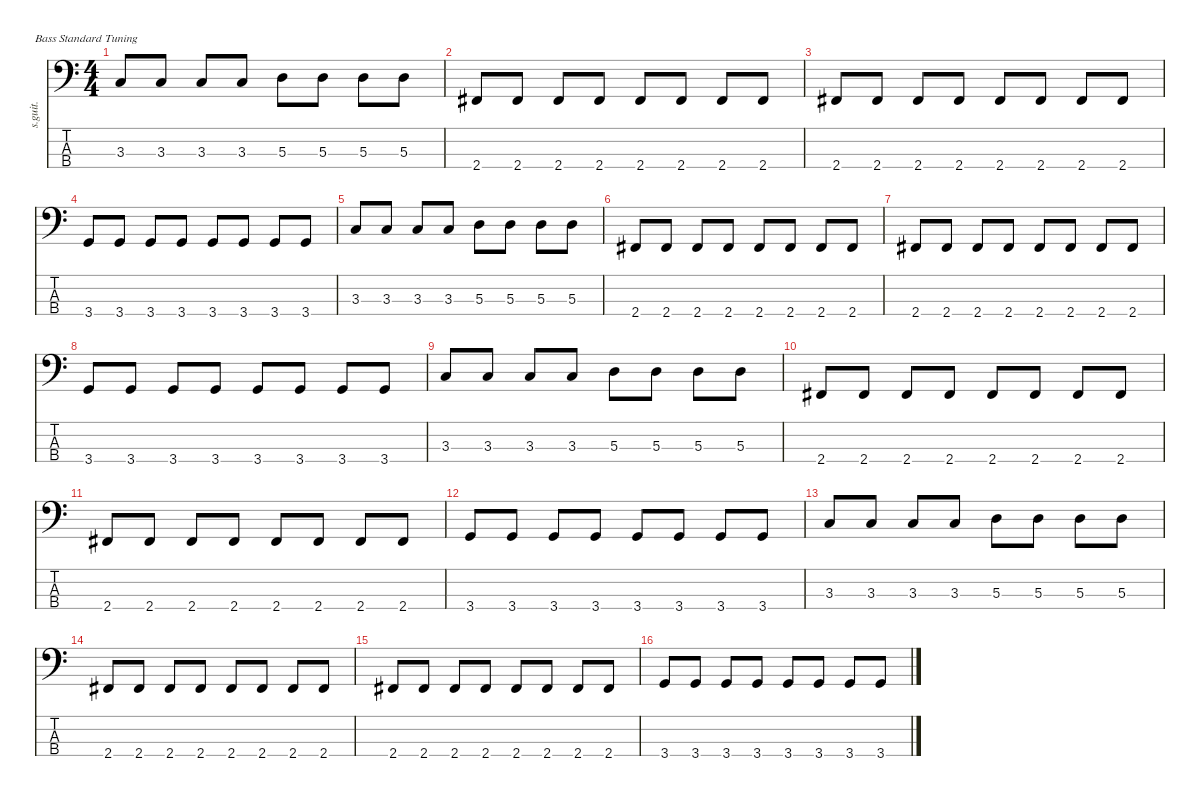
\defaultSystemsLayout 4
\hideDynamics
\bracketExtendMode nobrackets
\track ("" "s.guit.") {instrument electricbassfinger}
\staff {score tabs}
\tuning (G2 D2 A1 E1)
\ts (4 4)
\tempo (180 hide)
\clef f4
\ks c
3.3.8{dy f} 3.3.8 3.3.8 3.3.8 5.3.8 5.3.8 5.3.8 5.3.8 |
2.4{acc #}.8 2.4{acc #}.8 2.4{acc #}.8 2.4{acc #}.8 2.4{acc #}.8 2.4{acc #}.8 2.4{acc #}.8 2.4{acc #}.8 |
2.4{acc #}.8 2.4{acc #}.8 2.4{acc #}.8 2.4{acc #}.8 2.4{acc #}.8 2.4{acc #}.8 2.4{acc #}.8 2.4{acc #}.8 |
3.4.8 3.4.8 3.4.8 3.4.8 3.4.8 3.4.8 3.4.8 3.4.8 |
3.3.8 3.3.8 3.3.8 3.3.8 5.3.8 5.3.8 5.3.8 5.3.8 |
2.4{acc #}.8 2.4{acc #}.8 2.4{acc #}.8 2.4{acc #}.8 2.4{acc #}.8 2.4{acc #}.8 2.4{acc #}.8 2.4{acc #}.8 |
2.4{acc #}.8 2.4{acc #}.8 2.4{acc #}.8 2.4{acc #}.8 2.4{acc #}.8 2.4{acc #}.8 2.4{acc #}.8 2.4{acc #}.8 |
3.4.8 3.4.8 3.4.8 3.4.8 3.4.8 3.4.8 3.4.8 3.4.8 |
3.3.8 3.3.8 3.3.8 3.3.8 5.3.8 5.3.8 5.3.8 5.3.8 |
2.4{acc #}.8 2.4{acc #}.8 2.4{acc #}.8 2.4{acc #}.8 2.4{acc #}.8 2.4{acc #}.8 2.4{acc #}.8 2.4{acc #}.8 |
2.4{acc #}.8 2.4{acc #}.8 2.4{acc #}.8 2.4{acc #}.8 2.4{acc #}.8 2.4{acc #}.8 2.4{acc #}.8 2.4{acc #}.8 |
3.4.8 3.4.8 3.4.8 3.4.8 3.4.8 3.4.8 3.4.8 3.4.8 |
3.3.8 3.3.8 3.3.8 3.3.8 5.3.8 5.3.8 5.3.8 5.3.8 |
2.4{acc #}.8 2.4{acc #}.8 2.4{acc #}.8 2.4{acc #}.8 2.4{acc #}.8 2.4{acc #}.8 2.4{acc #}.8 2.4{acc #}.8 |
2.4{acc #}.8 2.4{acc #}.8 2.4{acc #}.8 2.4{acc #}.8 2.4{acc #}.8 2.4{acc #}.8 2.4{acc #}.8 2.4{acc #}.8 |
3.4.8 3.4.8 3.4.8 3.4.8 3.4.8 3.4.8 3.4.8 3.4.8
